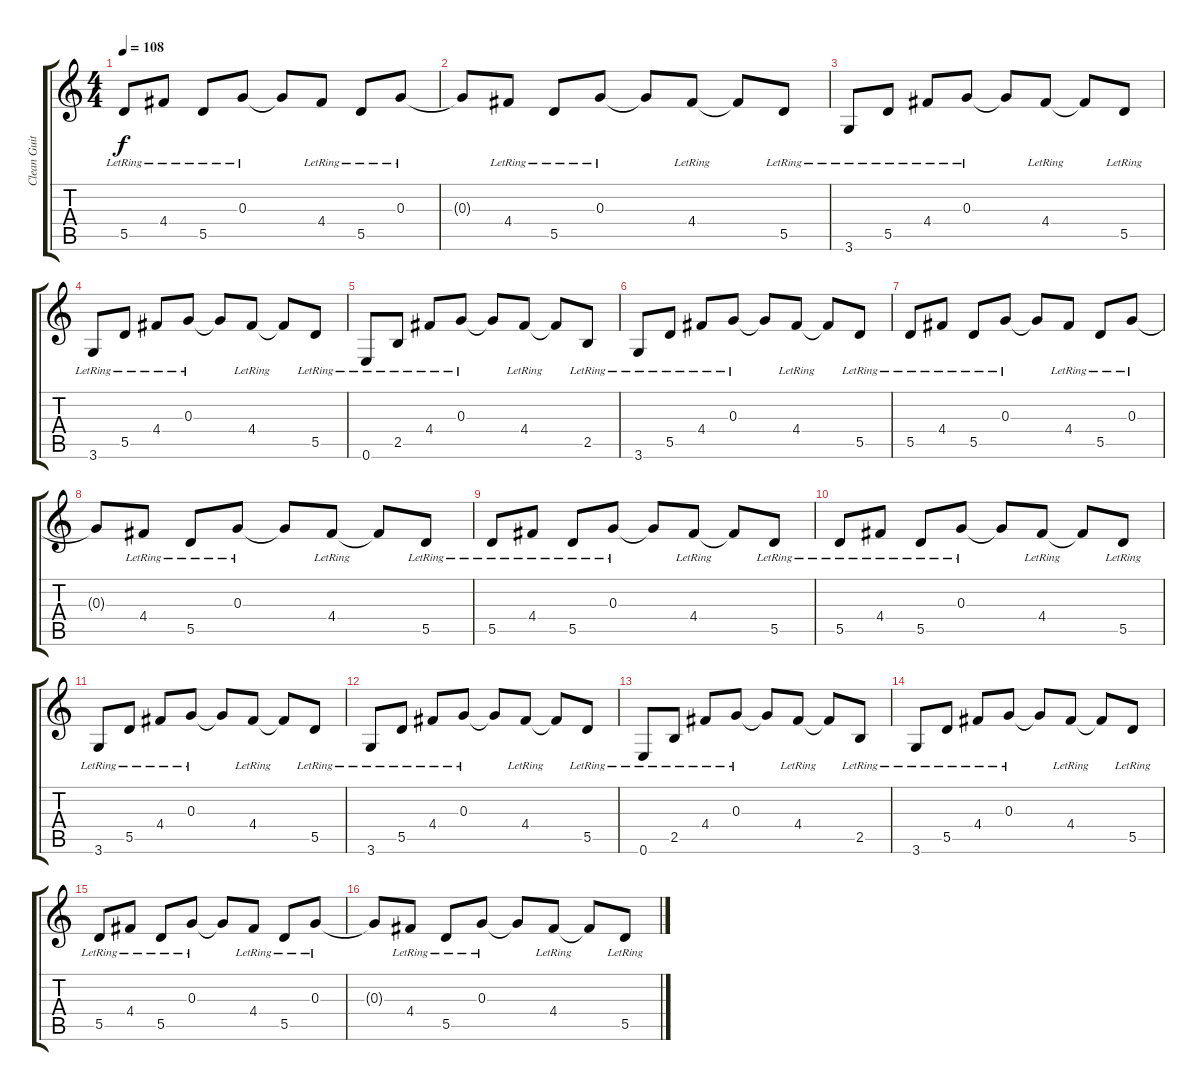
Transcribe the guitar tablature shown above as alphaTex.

\track ("Clean Guitar 1" "Clean Guit") {instrument electricguitarclean}
\staff {score tabs}
\tuning (E4 B3 G3 D3 A2 E2) {hide}
\ts (4 4)
\tempo 108
\clef g2
\ks c
5.5{lr}.8{dy f} 4.4{lr}.8 5.5{lr}.8 0.3{lr}.8 0.3{t}.8 4.4{lr}.8 5.5{lr}.8 0.3{lr}.8 |
0.3{t}.8 4.4{lr}.8 5.5{lr}.8 0.3{lr}.8 0.3{t}.8 4.4{lr}.8 4.4{t}.8 5.5{lr}.8 |
3.6{lr}.8 5.5{lr}.8 4.4{lr}.8 0.3{lr}.8 0.3{t}.8 4.4{lr}.8 4.4{t}.8 5.5{lr}.8 |
3.6{lr}.8 5.5{lr}.8 4.4{lr}.8 0.3{lr}.8 0.3{t}.8 4.4{lr}.8 4.4{t}.8 5.5{lr}.8 |
0.6{lr}.8 2.5{lr}.8 4.4{lr}.8 0.3{lr}.8 0.3{t}.8 4.4{lr}.8 4.4{t}.8 2.5{lr}.8 |
3.6{lr}.8 5.5{lr}.8 4.4{lr}.8 0.3{lr}.8 0.3{t}.8 4.4{lr}.8 4.4{t}.8 5.5{lr}.8 |
5.5{lr}.8 4.4{lr}.8 5.5{lr}.8 0.3{lr}.8 0.3{t}.8 4.4{lr}.8 5.5{lr}.8 0.3{lr}.8 |
0.3{t}.8 4.4{lr}.8 5.5{lr}.8 0.3{lr}.8 0.3{t}.8 4.4{lr}.8 4.4{t}.8 5.5{lr}.8 |
5.5{lr}.8 4.4{lr}.8 5.5{lr}.8 0.3{lr}.8 0.3{t}.8 4.4{lr}.8 4.4{t}.8 5.5{lr}.8 |
5.5{lr}.8 4.4{lr}.8 5.5{lr}.8 0.3{lr}.8 0.3{t}.8 4.4{lr}.8 4.4{t}.8 5.5{lr}.8 |
3.6{lr}.8 5.5{lr}.8 4.4{lr}.8 0.3{lr}.8 0.3{t}.8 4.4{lr}.8 4.4{t}.8 5.5{lr}.8 |
3.6{lr}.8 5.5{lr}.8 4.4{lr}.8 0.3{lr}.8 0.3{t}.8 4.4{lr}.8 4.4{t}.8 5.5{lr}.8 |
0.6{lr}.8 2.5{lr}.8 4.4{lr}.8 0.3{lr}.8 0.3{t}.8 4.4{lr}.8 4.4{t}.8 2.5{lr}.8 |
3.6{lr}.8 5.5{lr}.8 4.4{lr}.8 0.3{lr}.8 0.3{t}.8 4.4{lr}.8 4.4{t}.8 5.5{lr}.8 |
5.5{lr}.8 4.4{lr}.8 5.5{lr}.8 0.3{lr}.8 0.3{t}.8 4.4{lr}.8 5.5{lr}.8 0.3{lr}.8 |
0.3{t}.8 4.4{lr}.8 5.5{lr}.8 0.3{lr}.8 0.3{t}.8 4.4{lr}.8 4.4{t}.8 5.5{lr}.8
